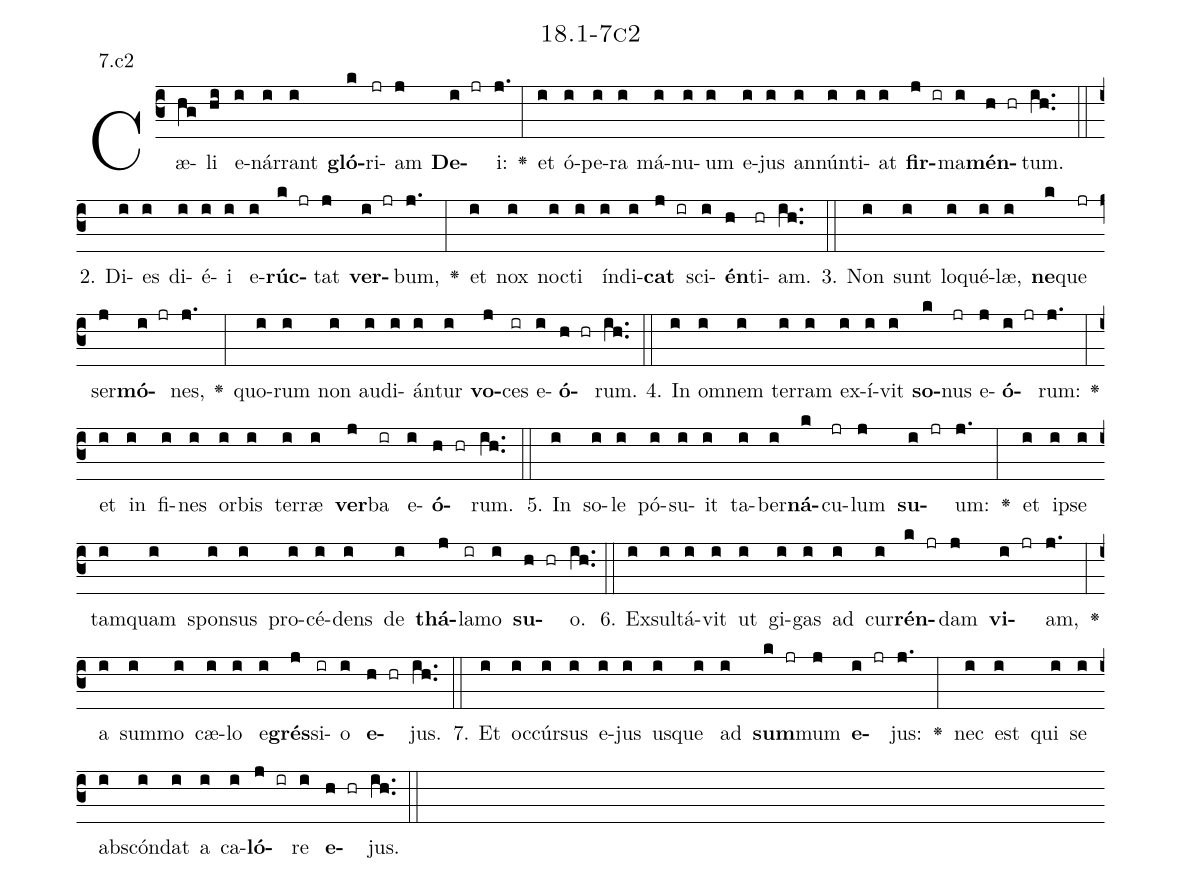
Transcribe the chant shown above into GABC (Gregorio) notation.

name: 18.1-7c2;
annotation: 7.c2;
%%
(c3)Cæ(hg)li(hi) e(i)nár(i)rant(i) <b>gló</b>(k)ri(jr)am(j) <b>De</b>(i jr)i:(j.) <v>\greheightstar</v>(:) et(i) ó(i)pe(i)ra(i) má(i)nu(i)um(i) e(i)jus(i) an(i)nún(i)ti(i)at(i) <b>fir</b>(j ir)ma(i)<b>mén</b>(h hr)tum.(ih..) (::)
2. Di(i)es(i) di(i)é(i)i(i) e(i)<b>rúc</b>(k jr)tat(j) <b>ver</b>(i jr)bum,(j.) <v>\greheightstar</v>(:) et(i) nox(i) noc(i)ti(i) ín(i)di(i)<b>cat</b>(j ir) sci(i)<b>én</b>(h)ti(hr)am.(ih..) (::)
3. Non(i) sunt(i) lo(i)qué(i)læ,(i) <b>ne</b>(k)que(jr) ser(j)<b>mó</b>(i jr)nes,(j.) <v>\greheightstar</v>(:) quo(i)rum(i) non(i) au(i)di(i)án(i)tur(i) <b>vo</b>(j)ces(ir) e(i)<b>ó</b>(h hr)rum.(ih..) (::)
4. In(i) om(i)nem(i) ter(i)ram(i) ex(i)í(i)vit(i) <b>so</b>(k)nus(jr) e(j)<b>ó</b>(i jr)rum:(j.) <v>\greheightstar</v>(:) et(i) in(i) fi(i)nes(i) or(i)bis(i) ter(i)ræ(i) <b>ver</b>(j)ba(ir) e(i)<b>ó</b>(h hr)rum.(ih..) (::)
5. In(i) so(i)le(i) pó(i)su(i)it(i) ta(i)ber(i)<b>ná</b>(k)cu(jr)lum(j) <b>su</b>(i jr)um:(j.) <v>\greheightstar</v>(:) et(i) ip(i)se(i) tam(i)quam(i) spon(i)sus(i) pro(i)cé(i)dens(i) de(i) <b>thá</b>(j)la(ir)mo(i) <b>su</b>(h hr)o.(ih..) (::)
6. Ex(i)sul(i)tá(i)vit(i) ut(i) gi(i)gas(i) ad(i) cur(i)<b>rén</b>(k jr)dam(j) <b>vi</b>(i jr)am,(j.) <v>\greheightstar</v>(:) a(i) sum(i)mo(i) cæ(i)lo(i) e(i)<b>grés</b>(j)si(ir)o(i) <b>e</b>(h hr)jus.(ih..) (::)
7. Et(i) oc(i)cúr(i)sus(i) e(i)jus(i) us(i)que(i) ad(i) <b>sum</b>(k jr)mum(j) <b>e</b>(i jr)jus:(j.) <v>\greheightstar</v>(:) nec(i) est(i) qui(i) se(i) abs(i)cón(i)dat(i) a(i) ca(i)<b>ló</b>(j ir)re(i) <b>e</b>(h hr)jus.(ih..) (::)
